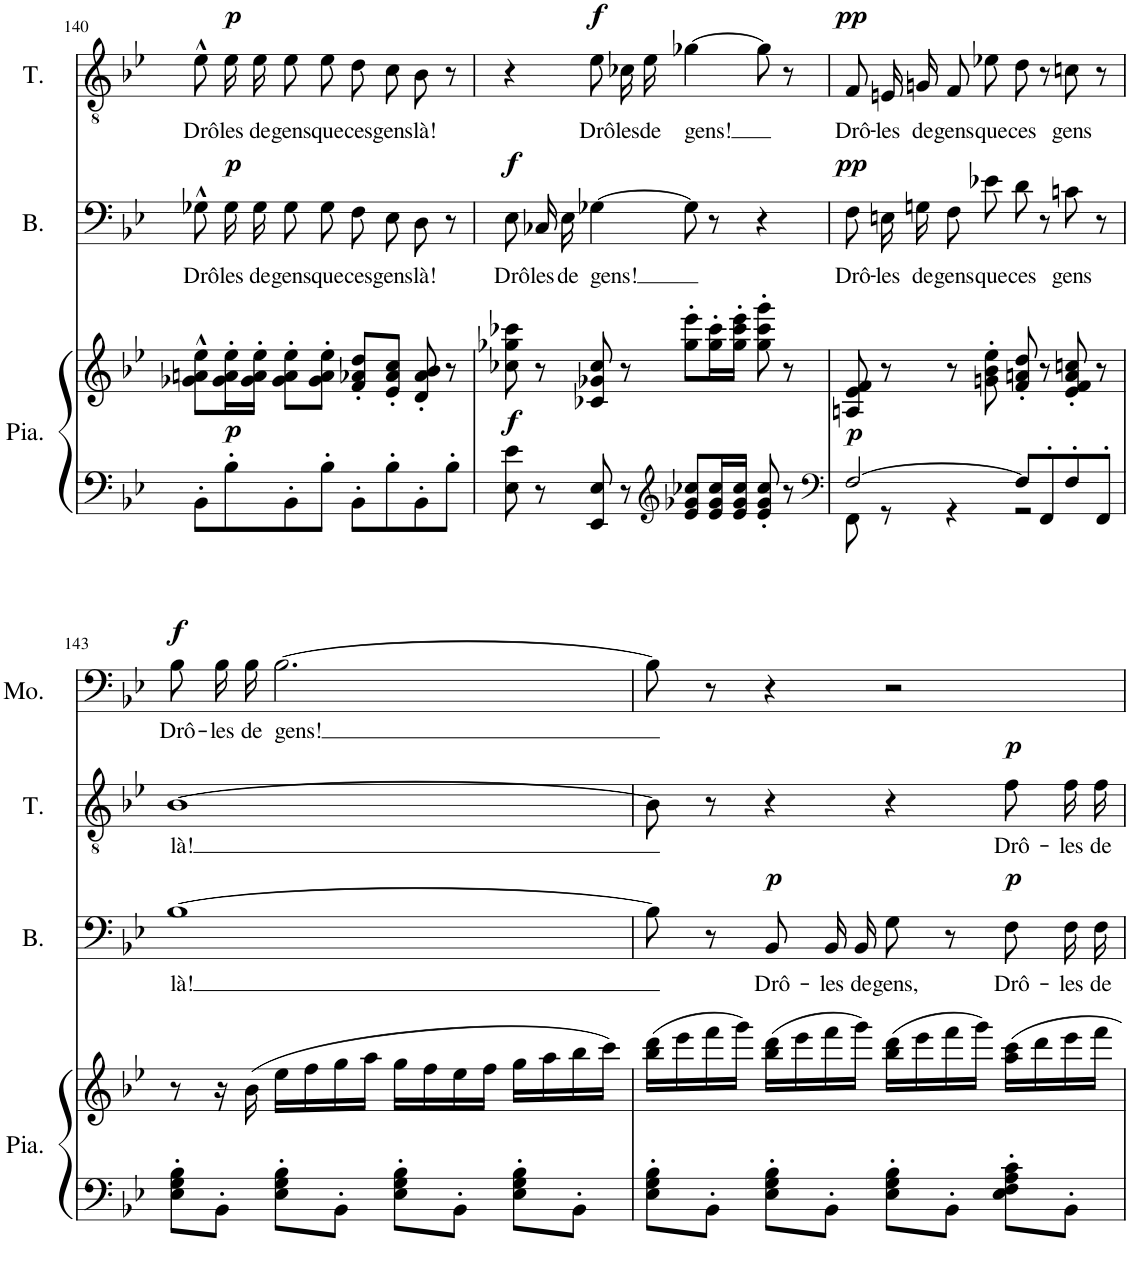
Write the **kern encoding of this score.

**kern	**kern	**dynam	**kern	**text	**dynam	**kern	**text	**dynam	**kern	**text	**dynam
*part4	*part4	*part4	*part3	*part3	*part3	*part2	*part2	*part2	*part1	*part1	*part1
*staff5	*staff4	*staff4/5	*staff3	*staff3	*staff3	*staff2	*staff2	*staff2	*staff1	*staff1	*staff1
*I"Piano	*	*	*I"Bass	*	*	*I"Ténor	*	*	*I"Morales	*	*
*I'Pia.	*	*	*I'B.	*	*	*I'T.	*	*	*I'Mo.	*	*
!!LO:PB:g=z
*clefF4	*clefG2	*	*clefF4	*	*	*clefGv2	*	*	*clefF4	*	*
*k[b-e-]	*k[b-e-]	*	*k[b-e-]	*	*	*k[b-e-]	*	*	*k[b-e-]	*	*
*M4/4	*M4/4	*	*M4/4	*	*	*M4/4	*	*	*M4/4	*	*
=140	=140	=140	=140	=140	=140	=140	=140	=140	=140	=140	=140
!	!	!	!	!LO:LY:b	!	!	!LO:LY:b	!	!	!	!
8BB-'\L	8g-X\^^ 8an\^^ 8ee-\^^L	.	8G-X^^\L	Drô-	.	8e-^^\L	Drô-	.	1r	.	.
!	!	!LO:DY:b	!	!LO:LY:b	!LO:DY:a	!	!LO:LY:b	!LO:DY:a	!	!	!
8B-'\	16g-\' 16a\' 16ee-\'L	p	16G-\L	-les	p	16e-\L	-les	p	.	.	.
!	!	!	!	!LO:LY:b	!	!	!LO:LY:b	!	!	!	!
.	16g-\' 16a\' 16ee-\'JJ	.	16G-\JJ	de	.	16e-\JJ	de	.	.	.	.
!	!	!	!	!LO:LY:b	!	!	!LO:LY:b	!	!	!	!
8BB-'\	8g-\' 8a\' 8ee-\'L	.	8G-\L	gens	.	8e-\L	gens	.	.	.	.
!	!	!	!	!LO:LY:b	!	!	!LO:LY:b	!	!	!	!
8B-'\J	8g-\' 8a\' 8ee-\'J	.	8G-\J	que	.	8e-\J	que	.	.	.	.
!	!	!	!	!LO:LY:b	!	!	!LO:LY:b	!	!	!	!
8BB-'\L	8f/' 8a-X/' 8dd/'L	.	8F\L	ces	.	8d\L	ces	.	.	.	.
!	!	!	!	!LO:LY:b	!	!	!LO:LY:b	!	!	!	!
8B-'\	8e-/' 8a-/' 8cc/'J	.	8E-\J	gens	.	8c\J	gens	.	.	.	.
!	!	!	!	!LO:LY:b	!	!	!LO:LY:b	!	!	!	!
8BB-'\	8d/' 8a-/' 8b-/'	.	8D\	là!	.	8B-\	là!	.	.	.	.
8B-'\J	8r	.	8r	.	.	8r	.	.	.	.	.
=141	=141	=141	=141	=141	=141	=141	=141	=141	=141	=141	=141
!	!	!LO:DY:b	!	!LO:LY:b	!LO:DY:a	!	!	!	!	!	!
8E-\ 8e-\	8cc-X\ 8gg-X\ 8ccc-X\	f	8E-\L	Drô-	f	4r	.	.	1r	.	.
!	!	!	!	!LO:LY:b	!	!	!	!	!	!	!
8r	8r	.	16C-X\L	-les	.	.	.	.	.	.	.
!	!	!	!	!LO:LY:b	!	!	!	!	!	!	!
.	.	.	16E-\JJ	de	.	.	.	.	.	.	.
!	!	!	!	!LO:LY:b	!	!	!LO:LY:b	!LO:DY:a	!	!	!
8EE-/ 8E-/	8c-X/ 8g-X/ 8cc-/	.	[4G-X\	gens!	.	8e-\L	Drô-	f	.	.	.
!	!	!	!	!	!	!	!LO:LY:b	!	!	!	!
8r	8r	.	.	.	.	16c-X\L	-les	.	.	.	.
!	!	!	!	!	!	!	!LO:LY:b	!	!	!	!
.	.	.	.	.	.	16e-\JJ	de	.	.	.	.
*clefG2	*	*	*	*	*	*	*	*	*	*	*
!	!	!	!	!	!	!	!LO:LY:b	!	!	!	!
8e-/ 8g-X/ 8cc-X/L	8gg-\' 8eee-\'L	.	8G-\]	.	.	[4g-X\	gens!	.	.	.	.
16e-/ 16g-/ 16cc-/L	16gg-\' 16ccc-\'L	.	8r	.	.	.	.	.	.	.	.
16e-/ 16g-/ 16cc-/JJ	16gg-\' 16ccc-\' 16eee-\'JJ	.	.	.	.	.	.	.	.	.	.
8e-/' 8g-/' 8cc-/'	8gg-\' 8ccc-\' 8ggg\'	.	4r	.	.	8g-\]	.	.	.	.	.
8r	8r	.	.	.	.	8r	.	.	.	.	.
=142	=142	=142	=142	=142	=142	=142	=142	=142	=142	=142	=142
*clefF4	*	*	*	*	*	*	*	*	*	*	*
*^	*	*	*	*	*	*	*	*	*	*	*
!	!	!	!LO:DY:a=2	!	!LO:LY:b	!LO:DY:a	!	!LO:LY:b	!LO:DY:a	!	!	!
[2F/	8FF\	8An/ 8e-/ 8f/	p	8F\L	Drô-	pp	8F/L	Drô-	pp	1r	.	.
!	!	!	!	!	!LO:LY:b	!	!	!LO:LY:b	!	!	!	!
.	8r	8r	.	16En\L	-les	.	16En/L	-les	.	.	.	.
!	!	!	!	!	!LO:LY:b	!	!	!LO:LY:b	!	!	!	!
.	.	.	.	16Gn\JJ	de	.	16Gn/JJ	de	.	.	.	.
!	!	!	!	!	!LO:LY:b	!	!	!LO:LY:b	!	!	!	!
.	4r	8r	.	8F\L	gens	.	8F\L	gens	.	.	.	.
!	!	!	!	!	!LO:LY:b	!	!	!LO:LY:b	!	!	!	!
.	.	8gn\' 8b-\' 8ee-\'	.	8e-X\J	que	.	8e-X\J	que	.	.	.	.
!	!	!	!	!	!LO:LY:b	!	!	!LO:LY:b	!	!	!	!
8F/L]	2r	8f/' 8an/' 8dd/'	.	8d\	ces	.	8d\	ces	.	.	.	.
8FF'/	.	8r	.	8r	.	.	8r	.	.	.	.	.
!	!	!	!	!	!LO:LY:b	!	!	!LO:LY:b	!	!	!	!
8F'/	.	8e-/' 8f/' 8a/' 8ccn/'	.	8cn\	gens	.	8cn\	gens	.	.	.	.
8FF'/J	.	8r	.	8r	.	.	8r	.	.	.	.	.
*v	*v	*	*	*	*	*	*	*	*	*	*	*
!!LO:LB:g=z
=143	=143	=143	=143	=143	=143	=143	=143	=143	=143	=143	=143
!	!	!	!	!LO:LY:b	!	!	!LO:LY:b	!	!	!LO:LY:b	!LO:DY:a
8E-\' 8G\' 8B-\'L	8r	.	[1B-	là!	.	[1B-	là!	.	8B-\L	Drô-	f
!	!	!	!	!	!	!	!	!	!	!LO:LY:b	!
8BB-'\J	16r	.	.	.	.	.	.	.	16B-\L	-les	.
!	!	!	!	!	!	!	!	!	!	!LO:LY:b	!
.	(16b-\	.	.	.	.	.	.	.	16B-\JJ	de	.
!	!	!	!	!	!	!	!	!	!	!LO:LY:b	!
8E-\' 8G\' 8B-\'L	16ee-\LL	.	.	.	.	.	.	.	[2.B-\	gens!	.
.	16ff\	.	.	.	.	.	.	.	.	.	.
8BB-'\J	16gg\	.	.	.	.	.	.	.	.	.	.
.	16aa\JJ	.	.	.	.	.	.	.	.	.	.
8E-\' 8G\' 8B-\'L	16gg\LL	.	.	.	.	.	.	.	.	.	.
.	16ff\	.	.	.	.	.	.	.	.	.	.
8BB-'\J	16ee-\	.	.	.	.	.	.	.	.	.	.
.	16ff\JJ	.	.	.	.	.	.	.	.	.	.
8E-\' 8G\' 8B-\'L	16gg\LL	.	.	.	.	.	.	.	.	.	.
.	16aa\	.	.	.	.	.	.	.	.	.	.
8BB-'\J	16bb-\	.	.	.	.	.	.	.	.	.	.
.	16ccc\JJ)	.	.	.	.	.	.	.	.	.	.
=144	=144	=144	=144	=144	=144	=144	=144	=144	=144	=144	=144
8E-\' 8G\' 8B-\'L	(16bb-\ 16ddd\LL	.	8B-\]	.	.	8B-\]	.	.	8B-\]	.	.
.	16eee-\	.	.	.	.	.	.	.	.	.	.
8BB-'\J	16fff\	.	8r	.	.	8r	.	.	8r	.	.
.	16ggg\JJ)	.	.	.	.	.	.	.	.	.	.
!	!	!	!	!LO:LY:b	!LO:DY:a	!	!	!	!	!	!
8E-\' 8G\' 8B-\'L	(16bb-\ 16ddd\LL	.	8BB-/L	Drô-	p	4r	.	.	4r	.	.
.	16eee-\	.	.	.	.	.	.	.	.	.	.
!	!	!	!	!LO:LY:b	!	!	!	!	!	!	!
8BB-'\J	16fff\	.	16BB-/L	-les	.	.	.	.	.	.	.
!	!	!	!	!LO:LY:b	!	!	!	!	!	!	!
.	16ggg\JJ)	.	16BB-/JJ	de	.	.	.	.	.	.	.
!	!	!	!	!LO:LY:b	!	!	!	!	!	!	!
8E-\' 8G\' 8B-\'L	(16bb-\ 16ddd\LL	.	8G\	gens,	.	4r	.	.	2r	.	.
.	16eee-\	.	.	.	.	.	.	.	.	.	.
8BB-'\J	16fff\	.	8r	.	.	.	.	.	.	.	.
.	16ggg\JJ)	.	.	.	.	.	.	.	.	.	.
!	!	!	!	!LO:LY:b	!LO:DY:a	!	!LO:LY:b	!LO:DY:a	!	!	!
8E-\' 8F\' 8A\' 8c\'L	16aa\ 16ccc\LL	.	8F\L	Drô-	p	8f\L	Drô-	p	.	.	.
.	16ddd\	.	.	.	.	.	.	.	.	.	.
!	!	!	!	!LO:LY:b	!	!	!LO:LY:b	!	!	!	!
8BB-'\J	16eee-\	.	16F\L	-les	.	16f\L	-les	.	.	.	.
!	!	!	!	!LO:LY:b	!	!	!LO:LY:b	!	!	!	!
.	16fff\JJ	.	16F\JJ	de	.	16f\JJ	de	.	.	.	.
=	=	=	=	=	=	=	=	=	=	=	=
*-	*-	*-	*-	*-	*-	*-	*-	*-	*-	*-	*-
